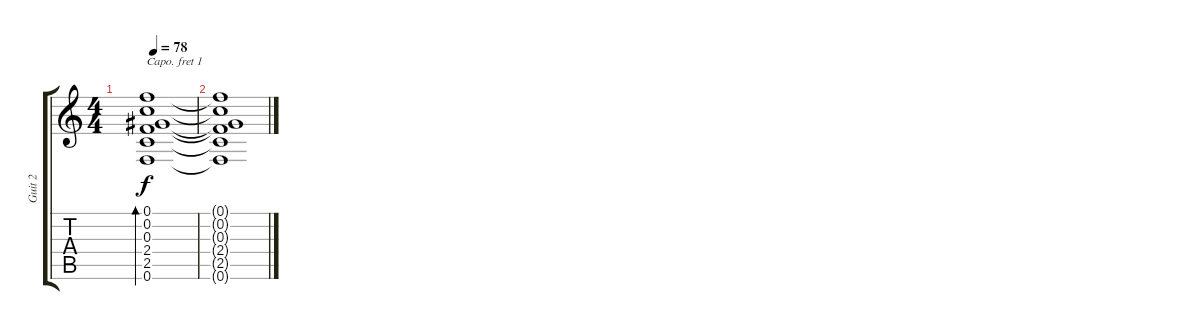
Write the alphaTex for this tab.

\track ("Guit 2" "Guit 2") {instrument electricguitarjazz}
\staff {score tabs}
\capo 1
\tuning (E4 B3 G3 D3 A2 E2) {hide}
\ts (4 4)
\tempo 78
\clef g2
\ks c
(0.1 0.2 0.3 2.4 2.5 0.6).1{bd 60 dy f} |
(0.1{t} 0.2{t} 0.3{t} 2.4{t} 2.5{t} 0.6{t}).1
